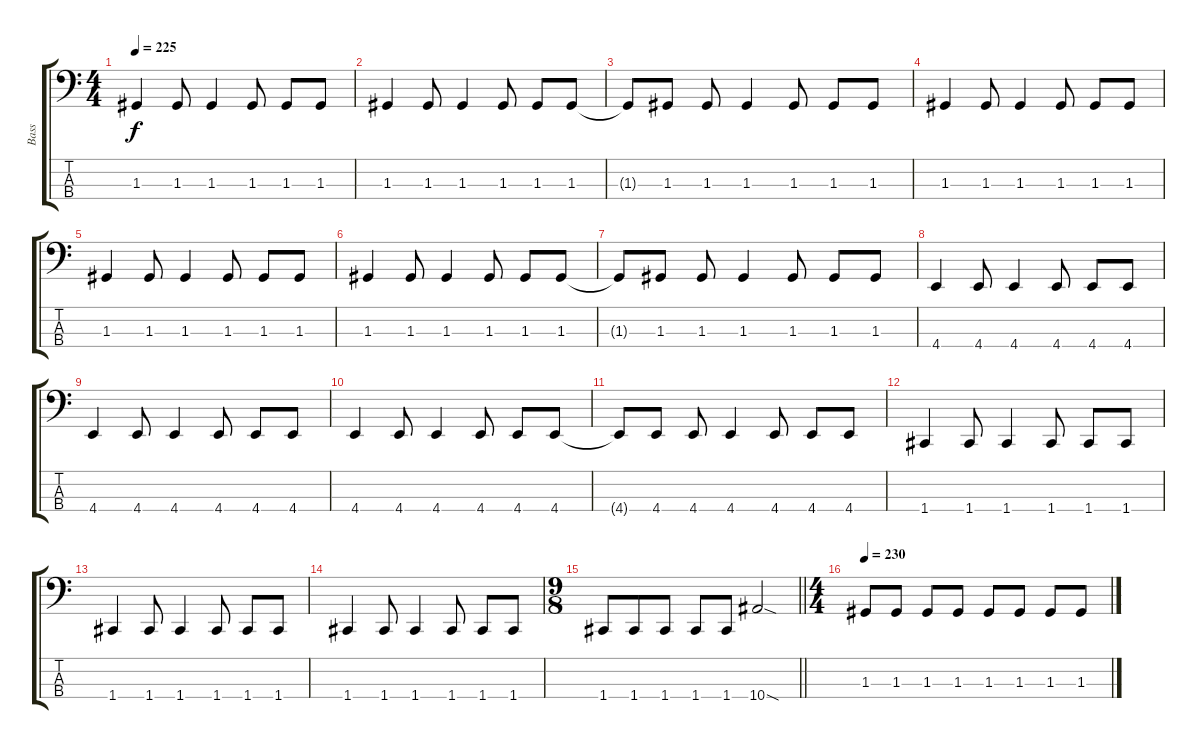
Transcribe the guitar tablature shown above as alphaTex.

\track ("Bass" "Bass") {instrument electricbasspick}
\staff {score tabs}
\tuning (F2 C2 G1 C1) {hide}
\ts (4 4)
\tempo 225
\clef f4
\ks c
1.3.4{dy f} 1.3.8 1.3.4 1.3.8 1.3.8 1.3.8 |
1.3.4 1.3.8 1.3.4 1.3.8 1.3.8 1.3.8 |
1.3{t}.8 1.3.8 1.3.8 1.3.4 1.3.8 1.3.8 1.3.8 |
1.3.4 1.3.8 1.3.4 1.3.8 1.3.8 1.3.8 |
1.3.4 1.3.8 1.3.4 1.3.8 1.3.8 1.3.8 |
1.3.4 1.3.8 1.3.4 1.3.8 1.3.8 1.3.8 |
1.3{t}.8 1.3.8 1.3.8 1.3.4 1.3.8 1.3.8 1.3.8 |
4.4.4 4.4.8 4.4.4 4.4.8 4.4.8 4.4.8 |
4.4.4 4.4.8 4.4.4 4.4.8 4.4.8 4.4.8 |
4.4.4 4.4.8 4.4.4 4.4.8 4.4.8 4.4.8 |
4.4{t}.8 4.4.8 4.4.8 4.4.4 4.4.8 4.4.8 4.4.8 |
1.4.4 1.4.8 1.4.4 1.4.8 1.4.8 1.4.8 |
1.4.4 1.4.8 1.4.4 1.4.8 1.4.8 1.4.8 |
1.4.4 1.4.8 1.4.4 1.4.8 1.4.8 1.4.8 |
\ts (9 8)
\barLineRight lightlight
1.4.8 1.4.8 1.4.8 1.4.8 1.4.8 10.4{sod}.2 |
\ts (4 4)
\tempo 230
1.3.8{volume 10} 1.3.8 1.3.8 1.3.8 1.3.8 1.3.8 1.3.8 1.3.8
